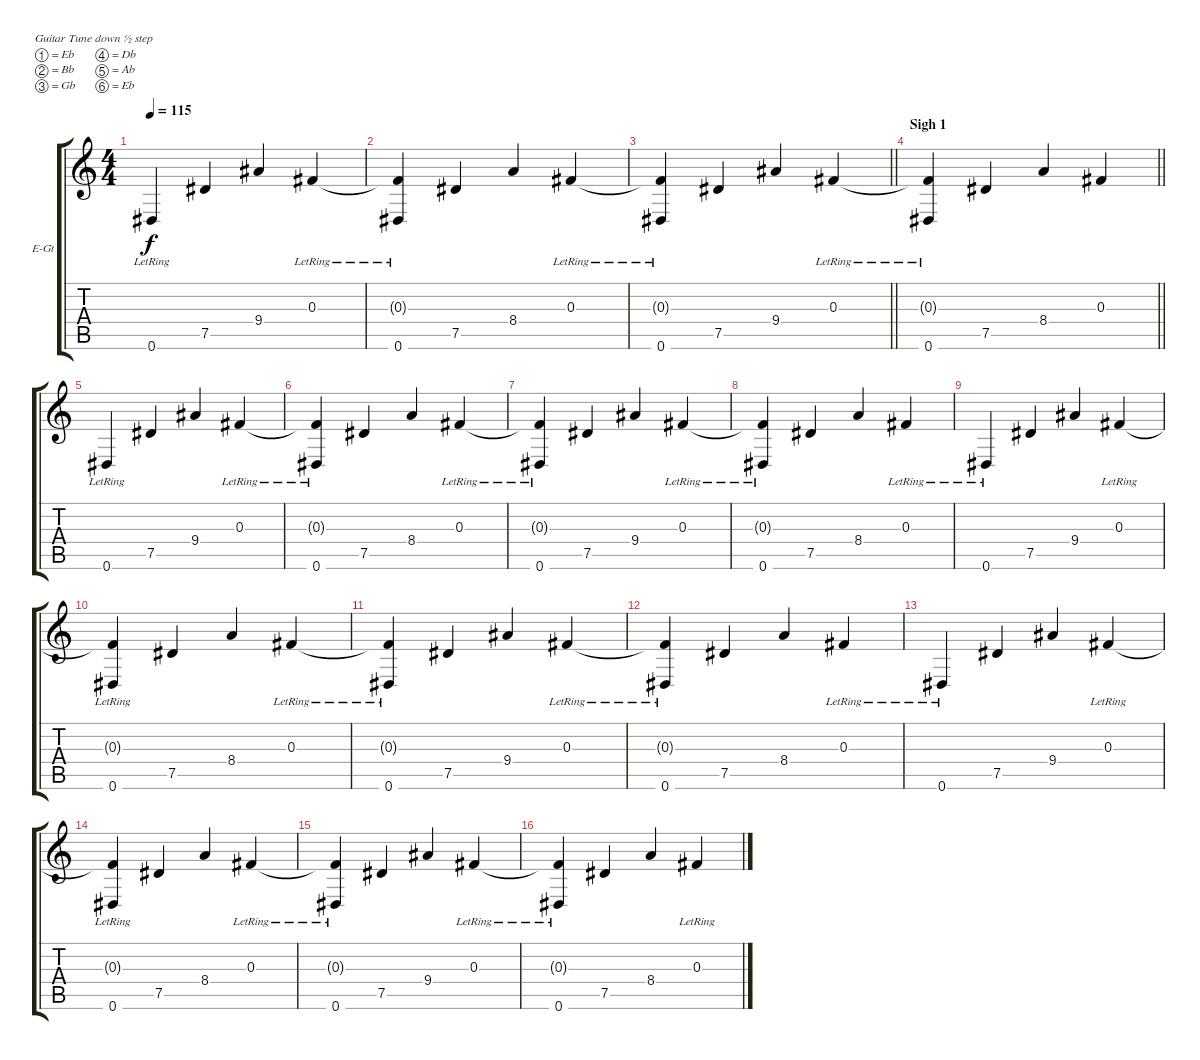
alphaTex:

\bracketExtendMode groupsimilarinstruments
\firstSystemTrackNameOrientation horizontal
\otherSystemsTrackNameOrientation horizontal
\track ("Tony" "E-Gt") {instrument distortionguitar}
\staff {score tabs}
\tuning (Eb4 Bb3 Gb3 Db3 Ab2 Eb2)
\ts (4 4)
\tempo 115
\clef g2
\ks c
0.6{lr}.4{dy f} 7.5.4 9.4.4 0.3{lr}.4 |
(0.3{lr t} 0.6).4 7.5.4 8.4.4 0.3{lr}.4 |
\barLineRight lightlight
(0.3{lr t} 0.6).4 7.5.4 9.4.4 0.3{lr}.4 |
\section ("" "Sigh 1")
\barLineRight lightlight
(0.3{lr t} 0.6).4 7.5.4 8.4.4 0.3.4 |
0.6{lr}.4 7.5.4 9.4.4 0.3{lr}.4 |
(0.3{lr t} 0.6).4 7.5.4 8.4.4 0.3{lr}.4 |
(0.3{lr t} 0.6).4 7.5.4 9.4.4 0.3{lr}.4 |
(0.3{lr t} 0.6).4 7.5.4 8.4.4 0.3{lr}.4 |
0.6{lr}.4 7.5.4 9.4.4 0.3{lr}.4 |
(0.3{lr t} 0.6).4 7.5.4 8.4.4 0.3{lr}.4 |
(0.3{lr t} 0.6).4 7.5.4 9.4.4 0.3{lr}.4 |
(0.3{lr t} 0.6).4 7.5.4 8.4.4 0.3{lr}.4 |
0.6{lr}.4 7.5.4 9.4.4 0.3{lr}.4 |
(0.3{lr t} 0.6).4 7.5.4 8.4.4 0.3{lr}.4 |
(0.3{lr t} 0.6).4 7.5.4 9.4.4 0.3{lr}.4 |
(0.3{lr t} 0.6).4 7.5.4 8.4.4 0.3{lr}.4
